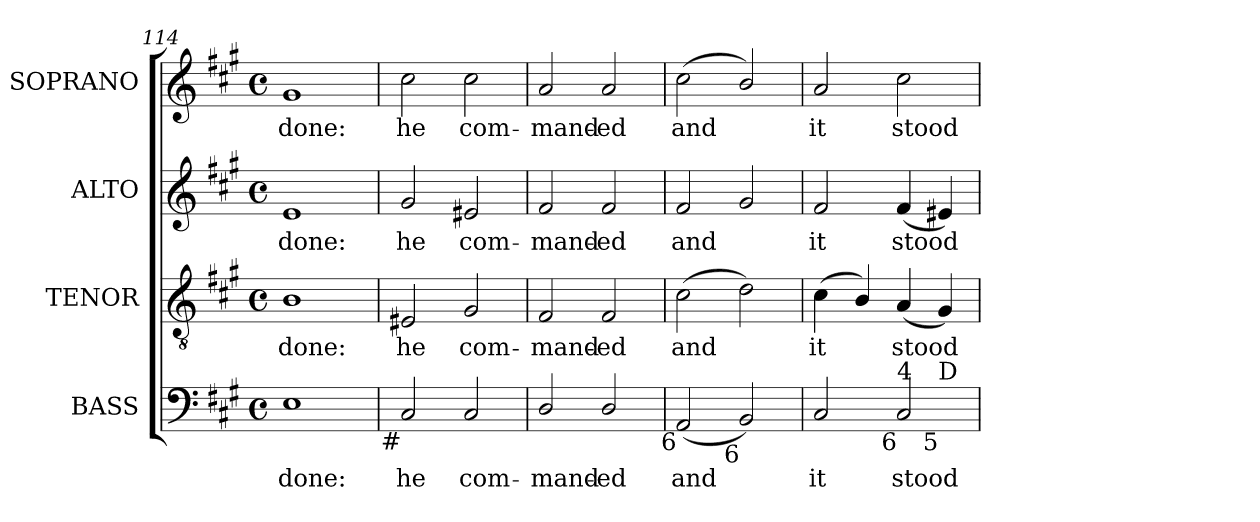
**kern	**text	**kern	**text	**kern	**text	**kern	**text
*part4	*part4	*part3	*part3	*part2	*part2	*part1	*part1
*staff4	*staff4	*staff3	*staff3	*staff2	*staff2	*staff1	*staff1
*I"BASS	*	*I"TENOR	*	*I"ALTO	*	*I"SOPRANO	*
*I'B.	*	*I'T.	*	*I'A.	*	*I'S.	*
*clefF4	*	*clefGv2	*	*clefG2	*	*clefG2	*
*	*	*ITrd7c12	*	*	*	*	*
*k[f#c#g#]	*	*k[f#c#g#]	*	*k[f#c#g#]	*	*k[f#c#g#]	*
*A:	*	*A:	*	*A:	*	*A:	*
*M4/4	*	*M4/4	*	*M4/4	*	*M4/4	*
*met(c)	*	*met(c)	*	*met(c)	*	*met(c)	*
=114	=114	=114	=114	=114	=114	=114	=114
!	!LO:LY:b:color=#000000	!	!	!	!	!	!
!	!	!	!LO:LY:b:color=#000000	!	!	!	!
!	!	!	!	!	!LO:LY:b:color=#000000	!	!
!	!	!	!	!	!	!	!LO:LY:b:color=#000000
1Ei	done:	1BBi	done:	1ei	done:	1g#i	done:
=115	=115	=115	=115	=115	=115	=115	=115
!	!LO:LY:b:color=#000000	!	!	!	!	!	!
!	!	!	!LO:LY:b:color=#000000	!	!	!	!
!	!	!	!	!	!LO:LY:b:color=#000000	!	!
!LO:TX:b:rj:t=#	!	!	!	!	!	!	!
!	!	!	!	!	!	!	!LO:LY:b:color=#000000
2C#i/	he	2EE#Xi/	he	2g#i/	he	2cc#i\	he
!	!LO:LY:b:color=#000000	!	!	!	!	!	!
!	!	!	!LO:LY:b:color=#000000	!	!	!	!
!	!	!	!	!	!LO:LY:b:color=#000000	!	!
!	!	!	!	!	!	!	!LO:LY:b:color=#000000
2C#i/	com-	2GG#i/	com-	2e#Xi/	com-	2cc#i\	com-
=116	=116	=116	=116	=116	=116	=116	=116
!	!LO:LY:b:color=#000000	!	!	!	!	!	!
!	!	!	!LO:LY:b:color=#000000	!	!	!	!
!	!	!	!	!	!LO:LY:b:color=#000000	!	!
!	!	!	!	!	!	!	!LO:LY:b:color=#000000
2Di/	-mand-	2FF#i/	-mand-	2f#i/	-mand-	2ai/	-mand-
!	!LO:LY:b:color=#000000	!	!	!	!	!	!
!	!	!	!LO:LY:b:color=#000000	!	!	!	!
!	!	!	!	!	!LO:LY:b:color=#000000	!	!
!	!	!	!	!	!	!	!LO:LY:b:color=#000000
2Di/	-ed	2FF#i/	-ed	2f#i/	-ed	2ai/	-ed
=117	=117	=117	=117	=117	=117	=117	=117
!	!LO:LY:b:color=#000000	!	!	!	!	!	!
!	!	!	!LO:LY:b:color=#000000	!	!	!	!
!	!	!	!	!	!LO:LY:b:color=#000000	!	!
!LO:TX:b:rj:t=6	!	!	!	!	!	!	!
!	!	!	!	!	!	!	!LO:LY:b:color=#000000
(2AAi/	and	(2C#i\	and	2f#i/	and	(2cc#i\	and
!LO:TX:b:rj:t=6	!	!	!	!	!	!	!
2BBi/)	.	2Di\)	.	2g#i/	.	2bi/)	.
=118	=118	=118	=118	=118	=118	=118	=118
!	!LO:LY:b:color=#000000	!	!	!	!	!	!
!	!	!	!LO:LY:b:color=#000000	!	!	!	!
!	!	!	!	!	!LO:LY:b:color=#000000	!	!
!LO:TX:b:rj:t=4	!	!	!	!	!	!	!
!	!	!	!	!	!	!	!LO:LY:b:color=#000000
*^	*	*	*	*	*	*	*
2C#i/	2.ryy	it	(4C#i\	it	2f#i/	it	2ai/	it
.	.	.	4BBi/)	.	.	.	.	.
!	!	!LO:LY:b:color=#000000	!	!	!	!	!	!
!	!	!	!	!LO:LY:b:color=#000000	!	!	!	!
!	!	!	!	!	!	!LO:LY:b:color=#000000	!	!
!LO:TX:b:rj:t=6	!	!	!	!	!	!	!	!
!LO:TX:t=4	!	!	!	!	!	!	!	!
!	!	!	!	!	!	!	!	!LO:LY:b:color=#000000
2C#i/	.	stood	(4AAi/	stood	(4f#i/	stood	2cc#i\	stood
!	!LO:TX:b:rj:t=5	!	!	!	!	!	!	!
!	!LO:TX:t=D	!	!	!	!	!	!	!
.	4ryy	.	4GG#i/)	.	4e#Xi/)	.	.	.
*v	*v	*	*	*	*	*	*	*
=	=	=	=	=	=	=	=
*-	*-	*-	*-	*-	*-	*-	*-
